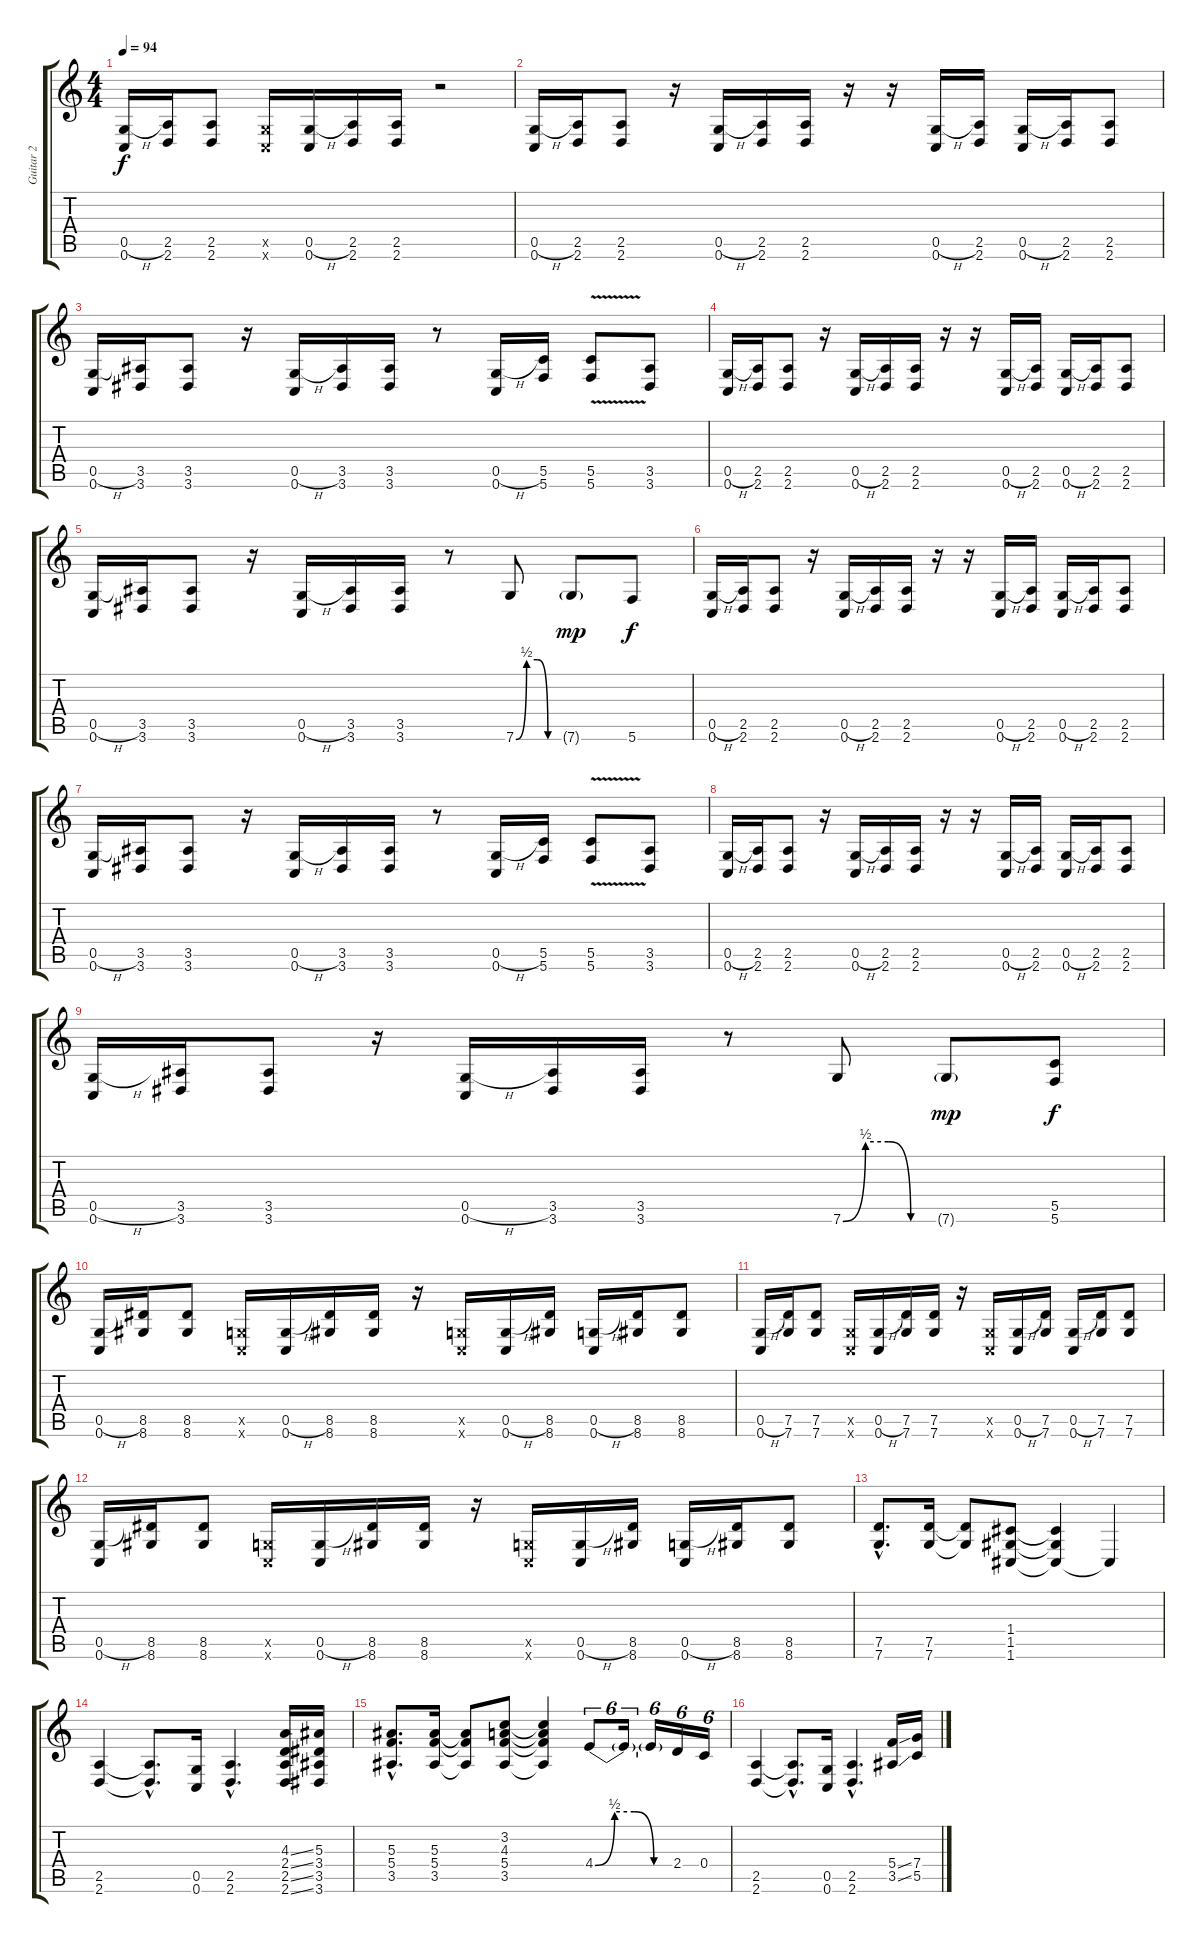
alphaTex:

\track ("Guitar 2" "Guitar 2") {instrument distortionguitar}
\staff {score tabs}
\tuning (D4 A3 F3 C3 G2 C2) {hide}
\ts (4 4)
\tempo 94
\clef g2
\ks c
(0.5{h} 0.6).16{dy f} (2.5 2.6).16 (2.5 2.6).8 (0.5{x} 0.6{x}).16 (0.5{h} 0.6).16 (2.5 2.6).16 (2.5 2.6).16 r.2 |
(0.5{h} 0.6).16{volume 16} (2.5 2.6).16 (2.5 2.6).8 r.16 (0.5{h} 0.6).16 (2.5 2.6).16 (2.5 2.6).16 r.16 r.16 (0.5{h} 0.6).16 (2.5 2.6).16 (0.5{h} 0.6).16 (2.5 2.6).16 (2.5 2.6).8 |
(0.5{h} 0.6).16 (3.5 3.6).16 (3.5 3.6).8 r.16 (0.5{h} 0.6).16 (3.5 3.6).16 (3.5 3.6).16 r.8 (0.5{h} 0.6).16 (5.5 5.6).16 (5.5 5.6{v}).8 (3.5 3.6).8 |
(0.5{h} 0.6).16 (2.5 2.6).16 (2.5 2.6).8 r.16 (0.5{h} 0.6).16 (2.5 2.6).16 (2.5 2.6).16 r.16 r.16 (0.5{h} 0.6).16 (2.5 2.6).16 (0.5{h} 0.6).16 (2.5 2.6).16 (2.5 2.6).8 |
(0.5{h} 0.6).16 (3.5 3.6).16 (3.5 3.6).8 r.16 (0.5{h} 0.6).16 (3.5 3.6).16 (3.5 3.6).16 r.8 7.6{be (custom 0 0 15 2 30 2 45 0 60 0)}.8 7.6{g}.8{dy mp} 5.6.8{dy f} |
(0.5{h} 0.6).16 (2.5 2.6).16 (2.5 2.6).8 r.16 (0.5{h} 0.6).16 (2.5 2.6).16 (2.5 2.6).16 r.16 r.16 (0.5{h} 0.6).16 (2.5 2.6).16 (0.5{h} 0.6).16 (2.5 2.6).16 (2.5 2.6).8 |
(0.5{h} 0.6).16 (3.5 3.6).16 (3.5 3.6).8 r.16 (0.5{h} 0.6).16 (3.5 3.6).16 (3.5 3.6).16 r.8 (0.5{h} 0.6).16 (5.5 5.6).16 (5.5 5.6{v}).8 (3.5 3.6).8 |
(0.5{h} 0.6).16 (2.5 2.6).16 (2.5 2.6).8 r.16 (0.5{h} 0.6).16 (2.5 2.6).16 (2.5 2.6).16 r.16 r.16 (0.5{h} 0.6).16 (2.5 2.6).16 (0.5{h} 0.6).16 (2.5 2.6).16 (2.5 2.6).8 |
(0.5{h} 0.6).16 (3.5 3.6).16 (3.5 3.6).8 r.16 (0.5{h} 0.6).16 (3.5 3.6).16 (3.5 3.6).16 r.8 7.6{be (custom 0 0 15 2 30 2 45 0 60 0)}.8 7.6{g}.8{dy mp} (5.5 5.6).8{dy f} |
(0.5{h} 0.6).16{volume 11} (8.5 8.6).16 (8.5 8.6).8 (0.5{x} 0.6{x}).16 (0.5{h} 0.6).16 (8.5 8.6).16 (8.5 8.6).16 r.16 (0.5{x} 0.6{x}).16 (0.5{h} 0.6).16 (8.5 8.6).16 (0.5{h} 0.6).16 (8.5 8.6).16 (8.5 8.6).8 |
(0.5{h} 0.6).16{volume 11} (7.5 7.6).16 (7.5 7.6).8 (0.5{x} 0.6{x}).16 (0.5{h} 0.6).16 (7.5 7.6).16 (7.5 7.6).16 r.16 (0.5{x} 0.6{x}).16 (0.5{h} 0.6).16 (7.5 7.6).16 (0.5{h} 0.6).16 (7.5 7.6).16 (7.5 7.6).8 |
(0.5{h} 0.6).16{volume 11} (8.5 8.6).16 (8.5 8.6).8 (0.5{x} 0.6{x}).16 (0.5{h} 0.6).16 (8.5 8.6).16 (8.5 8.6).16 r.16 (0.5{x} 0.6{x}).16 (0.5{h} 0.6).16 (8.5 8.6).16 (0.5{h} 0.6).16 (8.5 8.6).16 (8.5 8.6).8 |
(7.5{hac} 7.6{hac}).8{d volume 16} (7.5 7.6).16 (7.5{t} 7.6{t}).8 (1.4 1.5 1.6).8 (1.4{t} 1.5{t} 1.6{t}).4 1.6{t}.4 |
(2.5 2.6).4{volume 16} (2.5{hac t} 2.6{hac t}).8{d} (0.5 0.6).16 (2.5{hac} 2.6{hac}).4{d} (4.3{ss} 2.4{ss} 2.5{ss} 2.6{ss}).16 (5.3 3.4 3.5 3.6).16 |
(5.3{hac} 5.4{hac} 3.5{hac}).8{d} (5.3 5.4 3.5).16 (5.3{t} 5.4{t} 3.5{t}).8 (3.2 4.3 5.4 3.5).8 (3.2{t} 4.3{t} 5.4{t} 3.5{t}).4 4.4{be (custom 0 0 15 2 30 2 45 0 60 0)}.8{tu (6 4)} 4.4{t}.16{tu (6 4)} 4.4{t}.16{tu (6 4)} 2.4.16{tu (6 4)} 0.4.16{tu (6 4)} |
(2.5 2.6).4 (2.5{hac t} 2.6{hac t}).8{d} (0.5 0.6).16 (2.5{hac} 2.6{hac}).4{d} (5.4{ss} 3.5{ss}).16 (7.4 5.5).16
